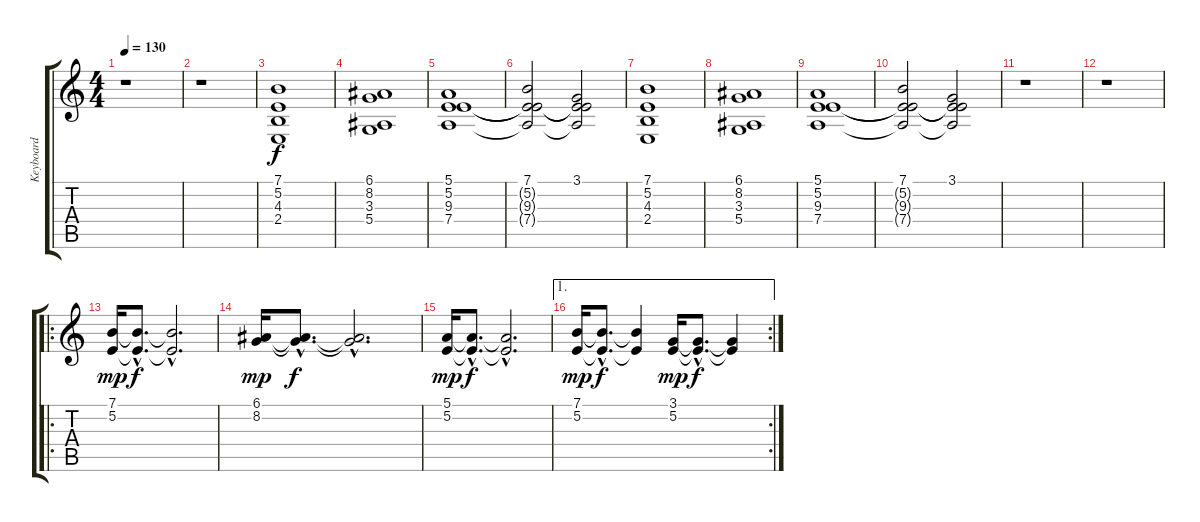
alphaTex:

\track ("Keyboard" "Keyboard") {instrument choiraahs}
\staff {score tabs}
\tuning (E4 B3 G3 D3 A2 E2) {hide}
\ts (4 4)
\tempo 130
\clef g2
\ks c
r.1{dy f} |
r.1 |
(7.1 5.2 4.3 2.4).1 |
(6.1 8.2 3.3 5.4).1 |
(5.1 5.2 9.3 7.4).1 |
(7.1 5.2{t} 9.3{t} 7.4{t}).2 (3.1 5.2{t} 9.3{t} 7.4{t}).2 |
(7.1 5.2 4.3 2.4).1 |
(6.1 8.2 3.3 5.4).1 |
(5.1 5.2 9.3 7.4).1 |
(7.1 5.2{t} 9.3{t} 7.4{t}).2 (3.1 5.2{t} 9.3{t} 7.4{t}).2 |
r.1 |
r.1 |
\ro
(7.1 5.2).16{dy mp volume 10 instrument stringensemble1} (7.1{hac t} 5.2{hac t}).8{d dy f volume 0} (7.1{hac t} 5.2{hac t}).2{d} |
(6.1 8.2).16{dy mp volume 10} (6.1{hac t} 8.2{hac t}).8{d dy f volume 0} (6.1{hac t} 8.2{hac t}).2{d} |
(5.1 5.2).16{dy mp volume 10} (5.1{hac t} 5.2{hac t}).8{d dy f volume 0} (5.1{hac t} 5.2{hac t}).2{d} |
\ae 1
\rc 2
(7.1 5.2).16{dy mp volume 10} (7.1{hac t} 5.2{hac t}).8{d dy f volume 0} (7.1{t} 5.2{t}).4 (3.1 5.2).16{dy mp volume 10} (3.1{hac t} 5.2{hac t}).8{d dy f volume 0} (3.1{t} 5.2{t}).4
